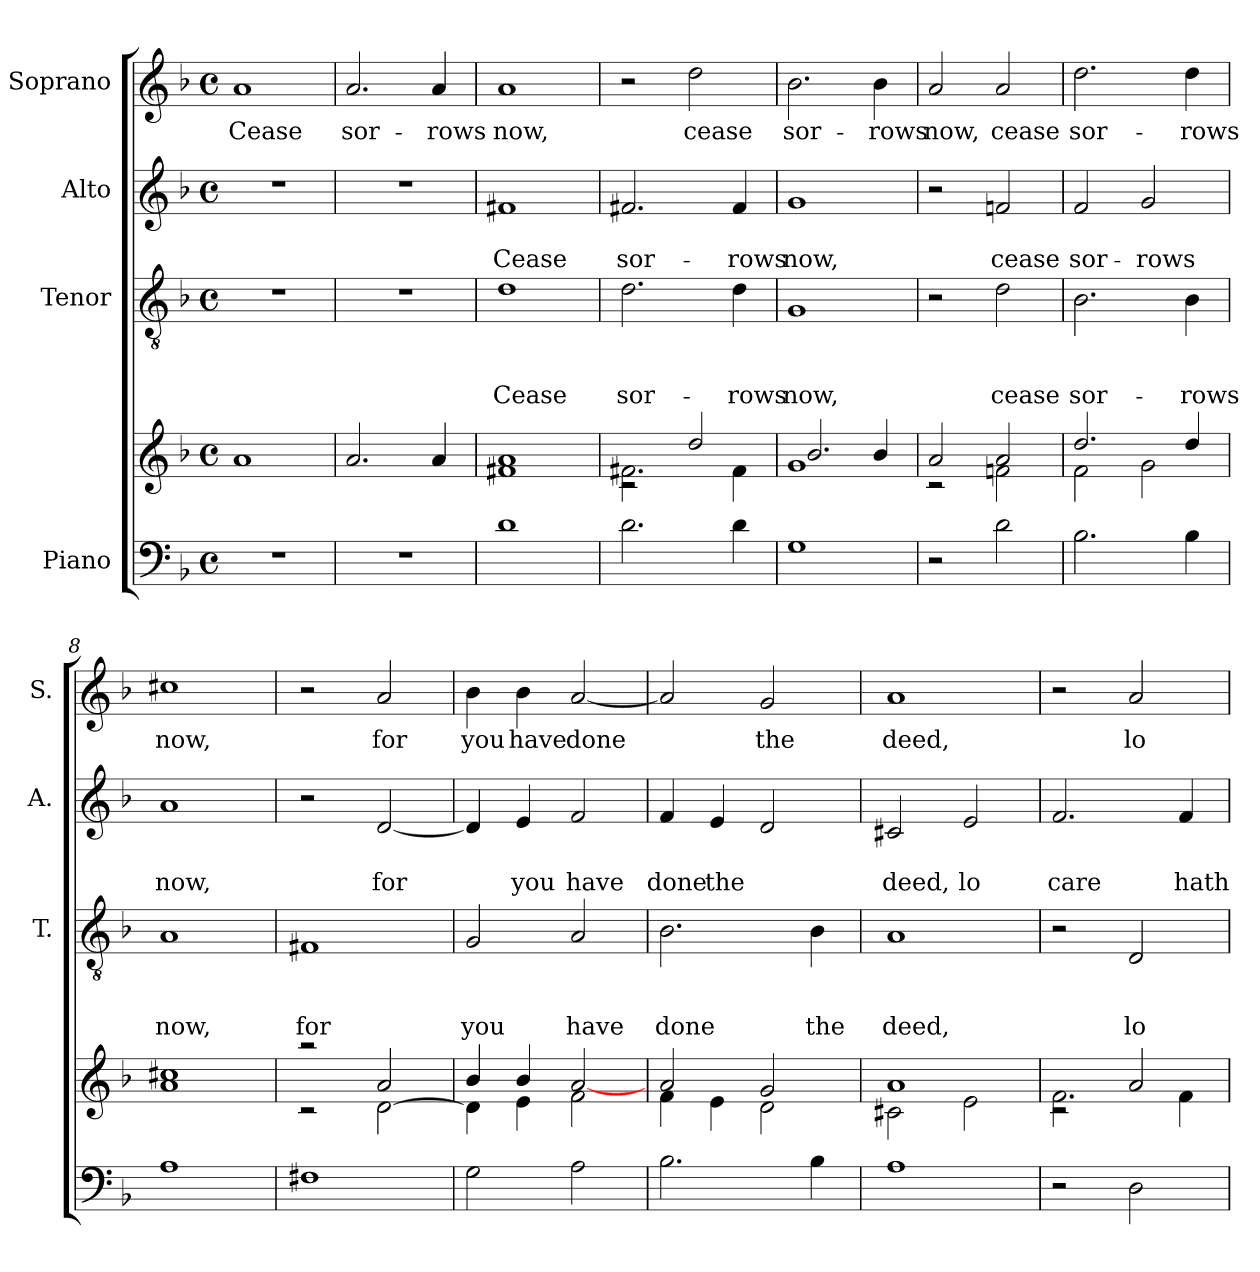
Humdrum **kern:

**kern	**kern	**kern	**text	**text	**text	**kern	**text	**text	**kern	**text
*part4	*part4	*part3	*part3	*part3	*part3	*part2	*part2	*part2	*part1	*part1
*staff5	*staff4	*staff3	*staff3	*staff3	*staff3	*staff2	*staff2	*staff2	*staff1	*staff1
*I"Piano	*	*I"Tenor	*	*	*	*I"Alto	*	*	*I"Soprano	*
*	*	*I'T.	*	*	*	*I'A.	*	*	*I'S.	*
*clefF4	*clefG2	*clefGv2	*	*	*	*clefG2	*	*	*clefG2	*
*k[b-]	*k[b-]	*k[b-]	*	*	*	*k[b-]	*	*	*k[b-]	*
*F:	*F:	*F:	*	*	*	*F:	*	*	*F:	*
*M4/4	*M4/4	*M4/4	*	*	*	*M4/4	*	*	*M4/4	*
*met(c)	*met(c)	*met(c)	*	*	*	*met(c)	*	*	*met(c)	*
=1	=1	=1	=1	=1	=1	=1	=1	=1	=1	=1
!	!	!	!	!	!	!	!	!	!	!LO:LY:b
1r	1a	1r	.	.	.	1r	.	.	1a	Cease
=2	=2	=2	=2	=2	=2	=2	=2	=2	=2	=2
!	!	!	!	!	!	!	!	!	!	!LO:LY:b
1r	2.a/	1r	.	.	.	1r	.	.	2.a/	sor-
!	!	!	!	!	!	!	!	!	!	!LO:LY:b
.	4a/	.	.	.	.	.	.	.	4a/	-rows
=3	=3	=3	=3	=3	=3	=3	=3	=3	=3	=3
!	!	!	!	!	!LO:LY:b	!	!	!LO:LY:b	!	!LO:LY:b
1d	1f#X 1a	1d	.	.	Cease	1f#X	.	Cease	1a	now,
=4	=4	=4	=4	=4	=4	=4	=4	=4	=4	=4
*	*^	*	*	*	*	*	*	*	*	*
!	!	!	!	!	!	!LO:LY:b	!	!	!LO:LY:b	!	!
2.d\	2.f#X\	2rc	2.d\	.	.	sor-	2.f#X/	.	sor-	2r	.
!	!	!	!	!	!	!	!	!	!	!	!LO:LY:b
.	.	2dd/	.	.	.	.	.	.	.	2dd\	cease
!	!	!	!	!	!	!LO:LY:b	!	!	!LO:LY:b	!	!
4d\	4f#\	.	4d\	.	.	-rows	4f#/	.	-rows	.	.
=5	=5	=5	=5	=5	=5	=5	=5	=5	=5	=5	=5
!	!	!	!	!	!	!LO:LY:b	!	!	!LO:LY:b	!	!LO:LY:b
1G	1g	2.b-/	1G	.	.	now,	1g	.	now,	2.b-\	sor-
!	!	!	!	!	!	!	!	!	!	!	!LO:LY:b
.	.	4b-/	.	.	.	.	.	.	.	4b-\	-rows
=6	=6	=6	=6	=6	=6	=6	=6	=6	=6	=6	=6
!	!	!	!	!	!	!	!	!	!	!	!LO:LY:b
2r	2a/	2rc	2r	.	.	.	2r	.	.	2a/	now,
!	!	!	!	!	!	!LO:LY:b	!	!	!LO:LY:b	!	!LO:LY:b
2d\	2a/	2fn\	2d\	.	.	cease	2fn/	.	cease	2a/	cease
=7	=7	=7	=7	=7	=7	=7	=7	=7	=7	=7	=7
!	!	!	!	!	!	!LO:LY:b	!	!	!LO:LY:b	!	!LO:LY:b
2.B-\	2f\	2.dd/	2.B-\	.	.	sor-	2f/	.	sor-	2.dd\	sor-
!	!	!	!	!	!	!	!	!	!LO:LY:b	!	!
.	2g\	.	.	.	.	.	2g/	.	-rows	.	.
!	!	!	!	!	!	!LO:LY:b	!	!	!	!	!LO:LY:b
4B-\	.	4dd/	4B-\	.	.	-rows	.	.	.	4dd\	-rows
!!LO:LB:g=z
=8	=8	=8	=8	=8	=8	=8	=8	=8	=8	=8	=8
!	!	!	!	!	!	!LO:LY:b	!	!	!LO:LY:b	!	!LO:LY:b
*	*v	*v	*	*	*	*	*	*	*	*	*
1A	1a 1cc#X	1A	.	.	now,	1a	.	now,	1cc#X	now,
=9	=9	=9	=9	=9	=9	=9	=9	=9	=9	=9
*	*^	*	*	*	*	*	*	*	*	*
!	!	!	!	!	!	!LO:LY:b	!	!	!	!	!
1F#X	2raa	2rc	1F#X	.	.	for	2r	.	.	2r	.
!	!	!	!	!	!	!	!	!	!LO:LY:b	!	!LO:LY:b
.	[<2d\	2a/	.	.	.	.	[<2d/	.	for	2a/	for
=10	=10	=10	=10	=10	=10	=10	=10	=10	=10	=10	=10
!	!	!	!	!	!	!LO:LY:b	!	!	!	!	!LO:LY:b
2G\	4d\]	4b-/	2G/	.	.	you	4d/]	.	.	4b-\	you
!	!	!	!	!	!	!	!	!	!LO:LY:b	!	!LO:LY:b
.	4e\	4b-/	.	.	.	.	4e/	.	you	4b-\	have
!	!	!	!	!	!	!LO:LY:b	!	!	!LO:LY:b	!	!LO:LY:b
2A\	2f\	[>2a/	2A/	.	.	have	2f/	.	have	[<2a/	done
=11	=11	=11	=11	=11	=11	=11	=11	=11	=11	=11	=11
!	!	!	!	!	!	!LO:LY:b	!	!	!LO:LY:b	!	!
2.B-\	2a/	4f\	2.B-\	.	.	done	4f/	.	done	2a/]	.
!	!	!	!	!	!	!	!	!	!LO:LY:b	!	!
.	.	4e\	.	.	.	.	4e/	.	the	.	.
!	!	!	!	!	!	!	!	!	!	!	!LO:LY:b
.	2g/	2d\	.	.	.	.	2d/	.	.	2g/	the
!	!	!	!	!	!	!LO:LY:b	!	!	!	!	!
4B-\	.	.	4B-\	.	.	the	.	.	.	.	.
=12	=12	=12	=12	=12	=12	=12	=12	=12	=12	=12	=12
!	!	!	!	!	!	!LO:LY:b	!	!	!LO:LY:b	!	!LO:LY:b
1A	1a	2c#X\	1A	.	.	deed,	2c#X/	.	deed,	1a	deed,
!	!	!	!	!	!	!	!	!	!LO:LY:b	!	!
.	.	2e\	.	.	.	.	2e/	.	lo	.	.
=13	=13	=13	=13	=13	=13	=13	=13	=13	=13	=13	=13
!	!	!	!	!	!	!	!	!	!LO:LY:b	!	!
2r	2.f\	2rc	2r	.	.	.	2.f/	.	care	2r	.
!	!	!	!	!	!	!LO:LY:b	!	!	!	!	!LO:LY:b
2D\	.	2a/	2D/	.	.	lo	.	.	.	2a/	lo
!	!	!	!	!	!	!	!	!	!LO:LY:b	!	!
.	4f\	.	.	.	.	.	4f/	.	hath	.	.
*	*v	*v	*	*	*	*	*	*	*	*	*
=	=	=	=	=	=	=	=	=	=	=
*-	*-	*-	*-	*-	*-	*-	*-	*-	*-	*-
